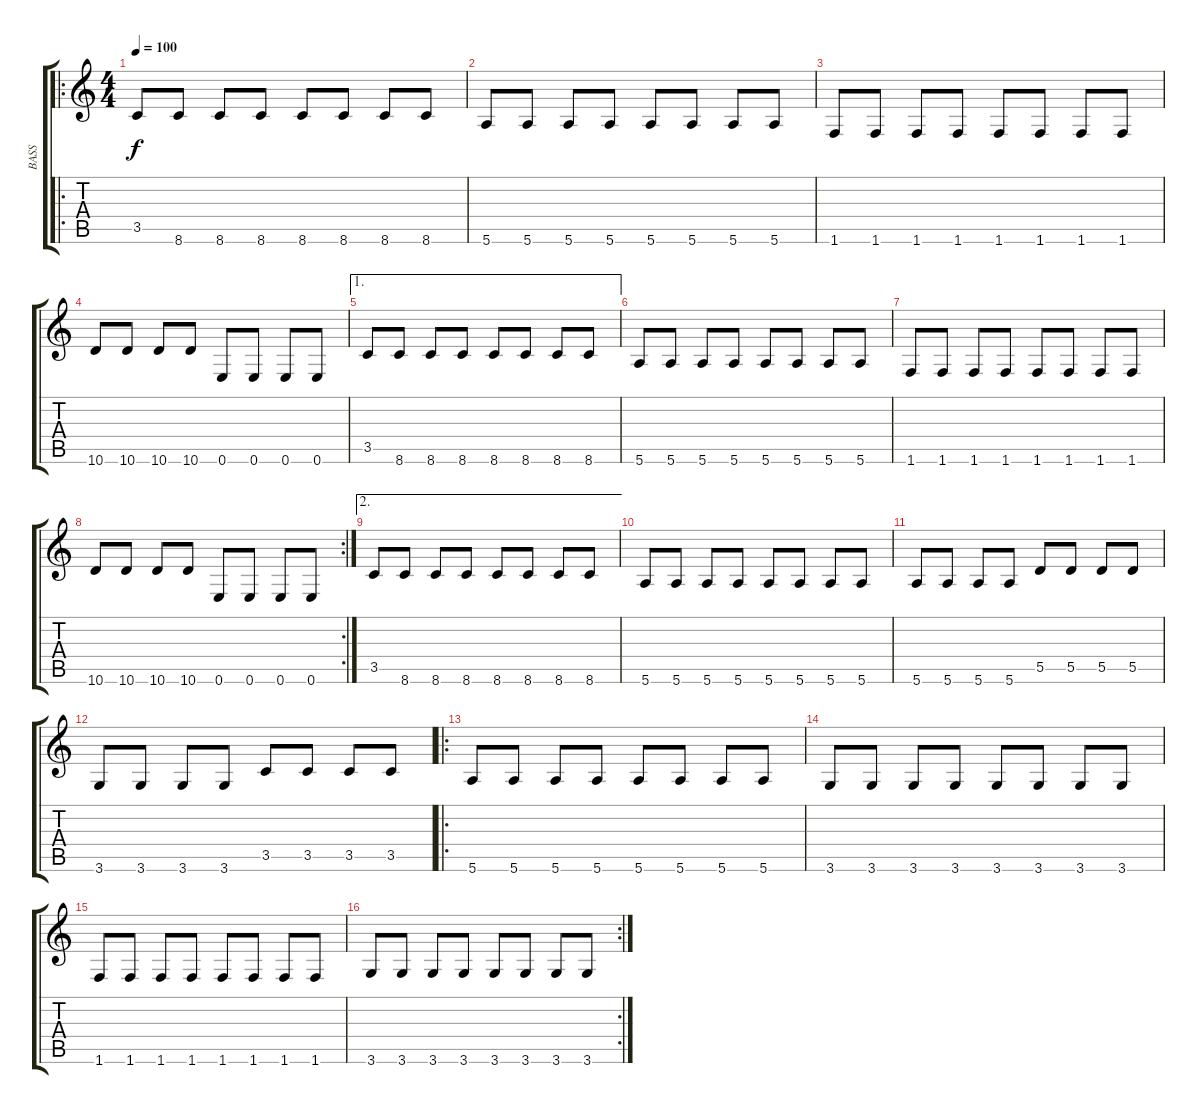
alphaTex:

\track ("BASS" "BASS") {instrument electricbassfinger}
\staff {score tabs}
\tuning (E4 B3 G3 D3 A2 E2) {hide}
\ro
\ts (4 4)
\tempo 100
\clef g2
\ks c
3.5.8{dy f} 8.6.8 8.6.8 8.6.8 8.6.8 8.6.8 8.6.8 8.6.8 |
5.6.8 5.6.8 5.6.8 5.6.8 5.6.8 5.6.8 5.6.8 5.6.8 |
1.6.8 1.6.8 1.6.8 1.6.8 1.6.8 1.6.8 1.6.8 1.6.8 |
10.6.8 10.6.8 10.6.8 10.6.8 0.6.8 0.6.8 0.6.8 0.6.8 |
\ae 1
3.5.8 8.6.8 8.6.8 8.6.8 8.6.8 8.6.8 8.6.8 8.6.8 |
5.6.8 5.6.8 5.6.8 5.6.8 5.6.8 5.6.8 5.6.8 5.6.8 |
1.6.8 1.6.8 1.6.8 1.6.8 1.6.8 1.6.8 1.6.8 1.6.8 |
\rc 2
10.6.8 10.6.8 10.6.8 10.6.8 0.6.8 0.6.8 0.6.8 0.6.8 |
\ae 2
3.5.8 8.6.8 8.6.8 8.6.8 8.6.8 8.6.8 8.6.8 8.6.8 |
5.6.8 5.6.8 5.6.8 5.6.8 5.6.8 5.6.8 5.6.8 5.6.8 |
5.6.8 5.6.8 5.6.8 5.6.8 5.5.8 5.5.8 5.5.8 5.5.8 |
3.6.8 3.6.8 3.6.8 3.6.8 3.5.8 3.5.8 3.5.8 3.5.8 |
\ro
5.6.8 5.6.8 5.6.8 5.6.8 5.6.8 5.6.8 5.6.8 5.6.8 |
3.6.8 3.6.8 3.6.8 3.6.8 3.6.8 3.6.8 3.6.8 3.6.8 |
1.6.8 1.6.8 1.6.8 1.6.8 1.6.8 1.6.8 1.6.8 1.6.8 |
\rc 2
3.6.8 3.6.8 3.6.8 3.6.8 3.6.8 3.6.8 3.6.8 3.6.8
